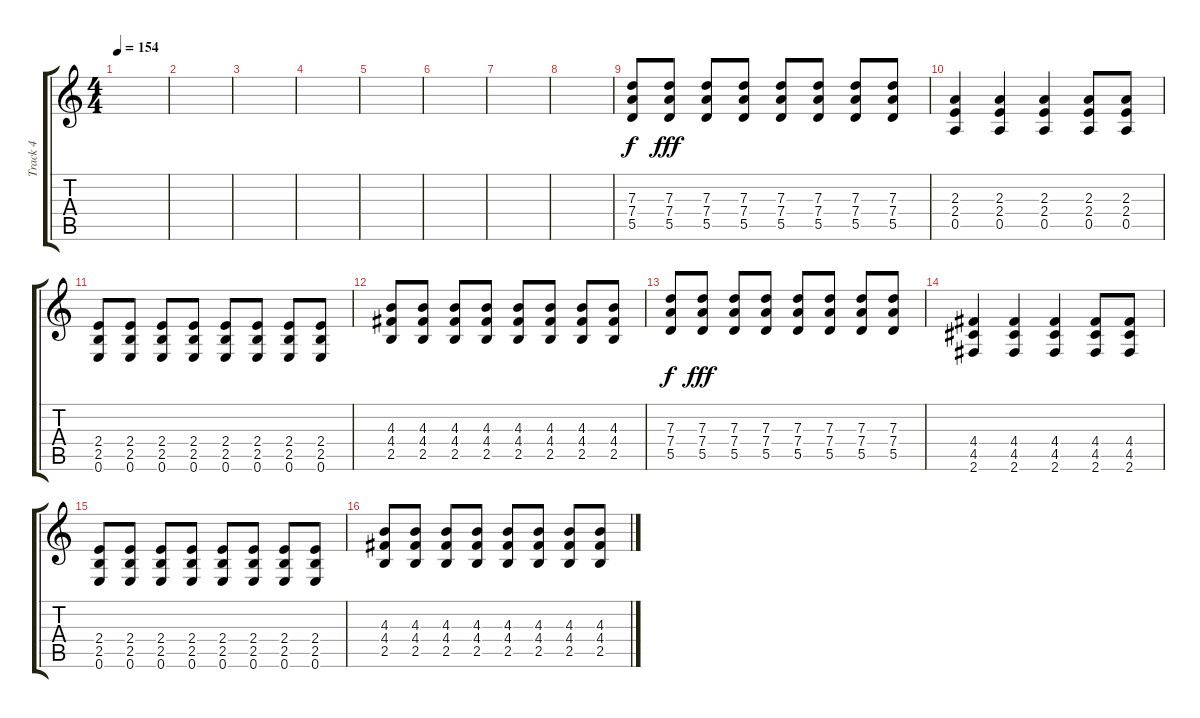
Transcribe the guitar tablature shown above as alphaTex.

\track ("Track 4" "Track 4") {instrument overdrivenguitar}
\staff {score tabs}
\tuning (E4 B3 G3 D3 A2 E2) {hide}
\ts (4 4)
\tempo 154
\clef g2
\ks c
|
|
|
|
|
|
|
|
(7.3 7.4 5.5).8{volume 13 instrument overdrivenguitar} (7.3 7.4 5.5).8{dy fff} (7.3 7.4 5.5).8 (7.3 7.4 5.5).8 (7.3 7.4 5.5).8 (7.3 7.4 5.5).8 (7.3 7.4 5.5).8 (7.3 7.4 5.5).8 |
(2.3 2.4 0.5).4 (2.3 2.4 0.5).4 (2.3 2.4 0.5).4 (2.3 2.4 0.5).8 (2.3 2.4 0.5).8 |
(2.4 2.5 0.6).8 (2.4 2.5 0.6).8 (2.4 2.5 0.6).8 (2.4 2.5 0.6).8 (2.4 2.5 0.6).8 (2.4 2.5 0.6).8 (2.4 2.5 0.6).8 (2.4 2.5 0.6).8 |
(4.3 4.4 2.5).8 (4.3 4.4 2.5).8 (4.3 4.4 2.5).8 (4.3 4.4 2.5).8 (4.3 4.4 2.5).8 (4.3 4.4 2.5).8 (4.3 4.4 2.5).8 (4.3 4.4 2.5).8 |
(7.3 7.4 5.5).8{dy f} (7.3 7.4 5.5).8{dy fff} (7.3 7.4 5.5).8 (7.3 7.4 5.5).8 (7.3 7.4 5.5).8 (7.3 7.4 5.5).8 (7.3 7.4 5.5).8 (7.3 7.4 5.5).8 |
(4.4 4.5 2.6).4 (4.4 4.5 2.6).4 (4.4 4.5 2.6).4 (4.4 4.5 2.6).8 (4.4 4.5 2.6).8 |
(2.4 2.5 0.6).8 (2.4 2.5 0.6).8 (2.4 2.5 0.6).8 (2.4 2.5 0.6).8 (2.4 2.5 0.6).8 (2.4 2.5 0.6).8 (2.4 2.5 0.6).8 (2.4 2.5 0.6).8 |
(4.3 4.4 2.5).8 (4.3 4.4 2.5).8 (4.3 4.4 2.5).8 (4.3 4.4 2.5).8 (4.3 4.4 2.5).8 (4.3 4.4 2.5).8 (4.3 4.4 2.5).8 (4.3 4.4 2.5).8
